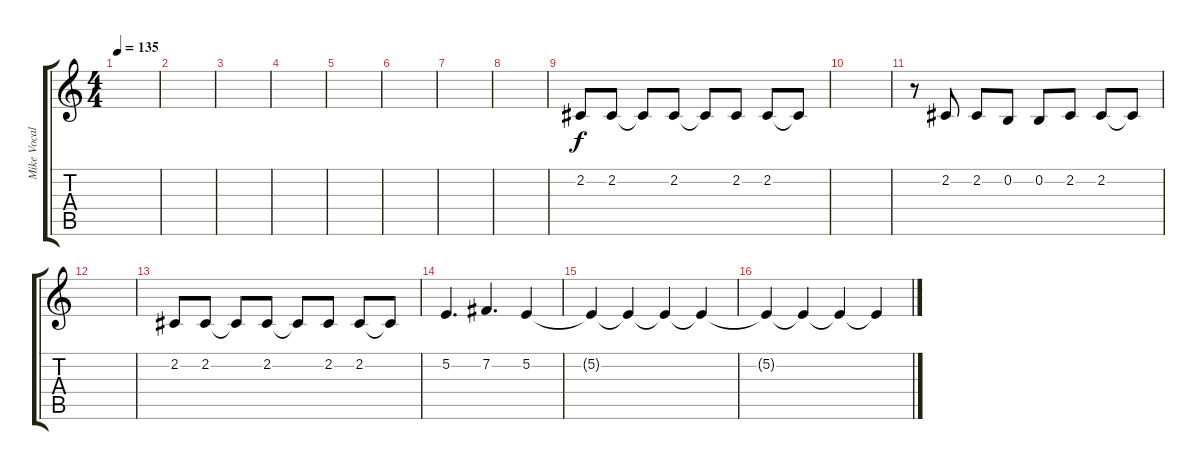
\track ("Mike Vocals" "Mike Vocal") {instrument harmonica}
\staff {score tabs}
\tuning (E4 B3 G3 D3 A2 E2) {hide}
\ts (4 4)
\tempo 135
\clef g2
\ks c
|
|
|
|
|
|
|
|
2.2.8 2.2.8 2.2{t}.8 2.2.8 2.2{t}.8 2.2.8 2.2.8 2.2{t}.8 |
|
r.8 2.2.8 2.2.8 0.2.8 0.2.8 2.2.8 2.2.8 2.2{t}.8 |
|
2.2.8 2.2.8 2.2{t}.8 2.2.8 2.2{t}.8 2.2.8 2.2.8 2.2{t}.8 |
5.2.4{d} 7.2.4{d} 5.2.4 |
5.2{t}.4 5.2{t}.4 5.2{t}.4 5.2{t}.4 |
5.2{t}.4 5.2{t}.4 5.2{t}.4 5.2{t}.4
